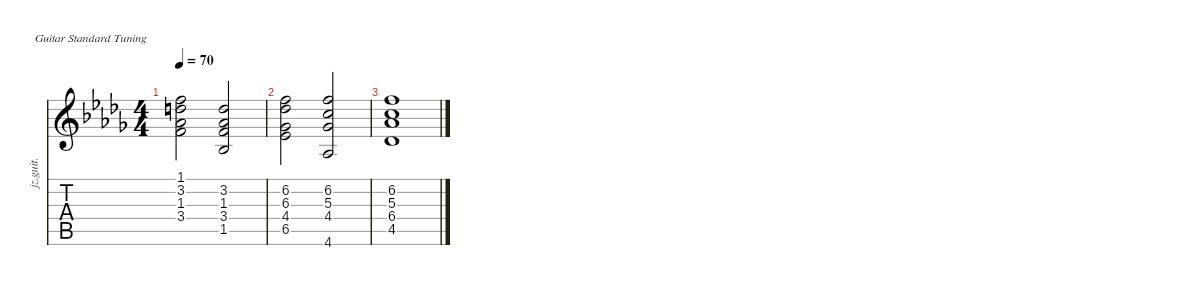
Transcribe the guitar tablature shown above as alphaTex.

\defaultSystemsLayout 4
\hideDynamics
\bracketExtendMode nobrackets
\track ("Jazz Guitar" "jz.guit.") {instrument electricguitarjazz}
\staff {score tabs}
\tuning (E4 B3 G3 D3 A2 E2)
\ts (4 4)
\tempo 70
\clef g2
\ks db
(3.4{acc forcenatural} 1.3{acc b} 1.1{acc forcenatural} 3.2{acc forcenatural}).2{dy mf} (1.5{acc b} 1.3{acc b} 3.2{acc forcenatural} 3.4{acc forcenatural}).2 |
(6.5{acc b} 4.4{acc b} 6.3{acc b} 6.2{acc forcenatural}).2 (6.2{acc forcenatural} 5.3{acc forcenatural} 4.4{acc b} 4.6{acc b}).2 |
(4.5{acc b} 6.4{acc b} 5.3{acc forcenatural} 6.2{acc forcenatural}).1
